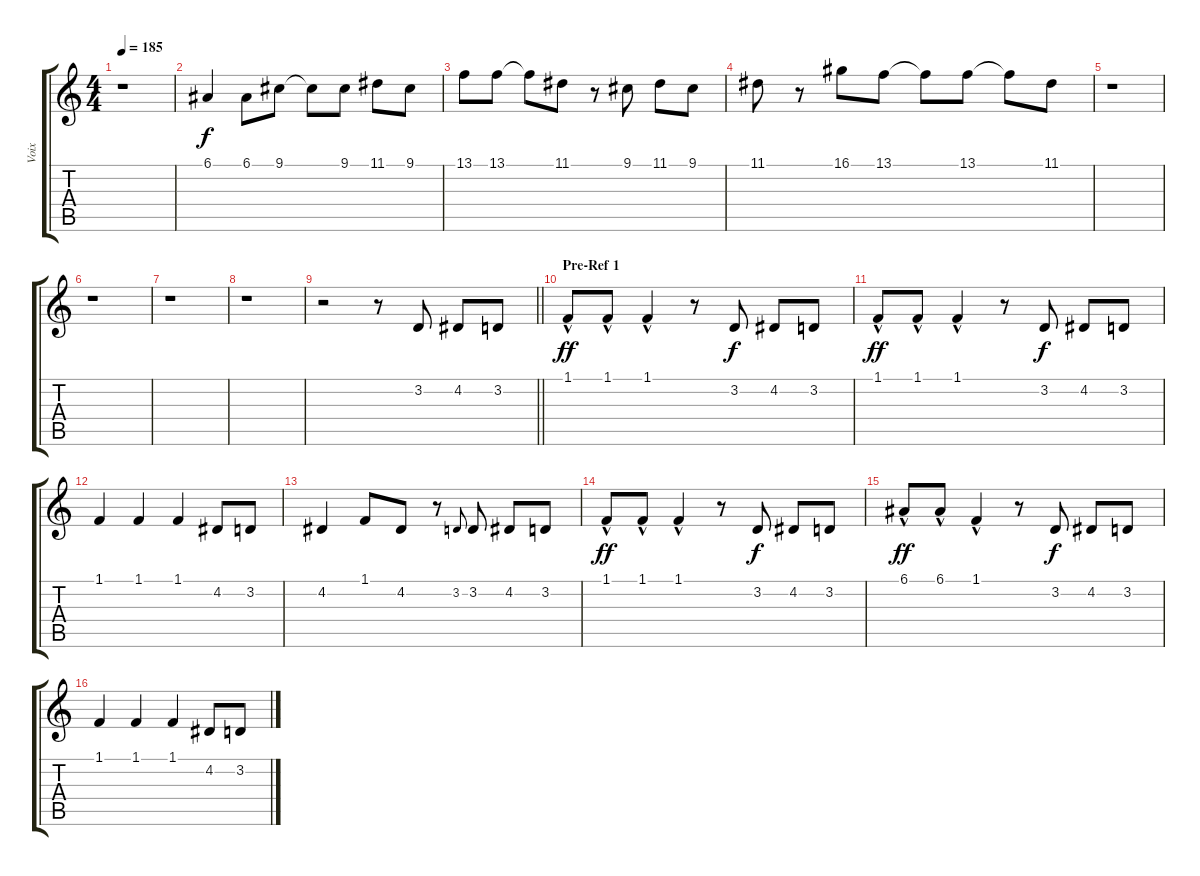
\track ("Voix" "Voix") {mute instrument clarinet}
\staff {score tabs}
\tuning (E4 B3 G3 D3 A2 E2) {hide}
\ts (4 4)
\tempo 185
\clef g2
\ks c
r.1{dy f} |
6.1.4 6.1.8 9.1.8 9.1{t}.8 9.1.8 11.1.8 9.1.8 |
13.1.8 13.1.8 13.1{t}.8 11.1.8 r.8 9.1.8 11.1.8 9.1.8 |
11.1.8 r.8 16.1.8 13.1.8 13.1{t}.8 13.1.8 13.1{t}.8 11.1.8 |
r.1 |
r.1 |
r.1 |
r.1 |
\barLineRight lightlight
r.2 r.8 3.2.8 4.2.8 3.2.8 |
\section ("" "Pre-Ref 1")
1.1{hac}.8{dy ff} 1.1{hac}.8 1.1{hac}.4 r.8 3.2.8{dy f} 4.2.8 3.2.8 |
1.1{hac}.8{dy ff} 1.1{hac}.8 1.1{hac}.4 r.8 3.2.8{dy f} 4.2.8 3.2.8 |
1.1.4 1.1.4 1.1.4 4.2.8 3.2.8 |
4.2.4 1.1.8 4.2.8 r.8 3.2.8{gr onbeat} 3.2.8 4.2.8 3.2.8 |
1.1{hac}.8{dy ff} 1.1{hac}.8 1.1{hac}.4 r.8 3.2.8{dy f} 4.2.8 3.2.8 |
6.1{hac}.8{dy ff} 6.1{hac}.8 1.1{hac}.4 r.8 3.2.8{dy f} 4.2.8 3.2.8 |
1.1.4 1.1.4 1.1.4 4.2.8 3.2.8
